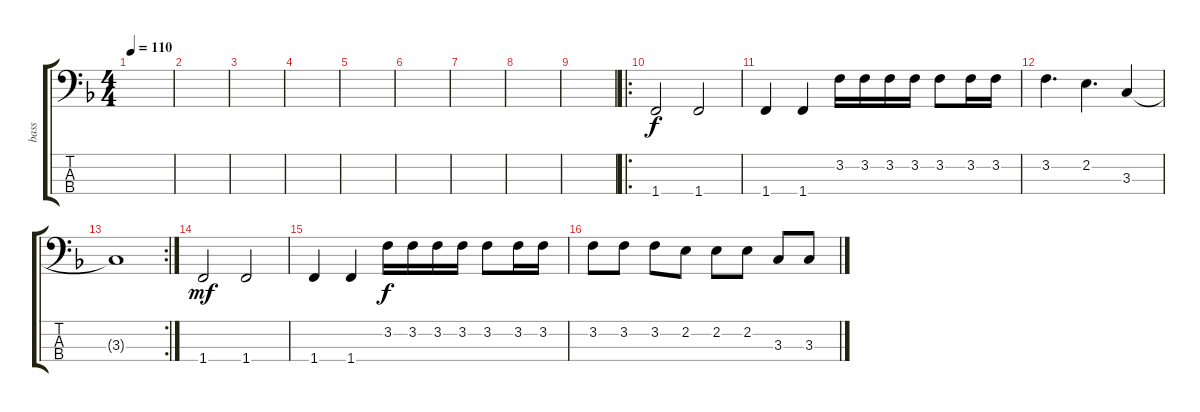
\track ("bass" "bass") {instrument electricbassfinger}
\staff {score tabs}
\tuning (G2 D2 A1 E1) {hide}
\ts (4 4)
\tempo 110
\clef f4
\ks f
|
|
|
|
|
|
|
|
|
\ro
1.4.2 1.4.2 |
1.4.4 1.4.4 3.2.16{dy f} 3.2.16 3.2.16 3.2.16 3.2.8 3.2.16 3.2.16 |
3.2.4{d} 2.2.4{d} 3.3.4 |
\rc 2
3.3{t}.1 |
1.4.2{dy mf} 1.4.2 |
1.4.4 1.4.4 3.2.16{dy f} 3.2.16 3.2.16 3.2.16 3.2.8 3.2.16 3.2.16 |
3.2.8 3.2.8 3.2.8 2.2.8 2.2.8 2.2.8 3.3.8 3.3.8
